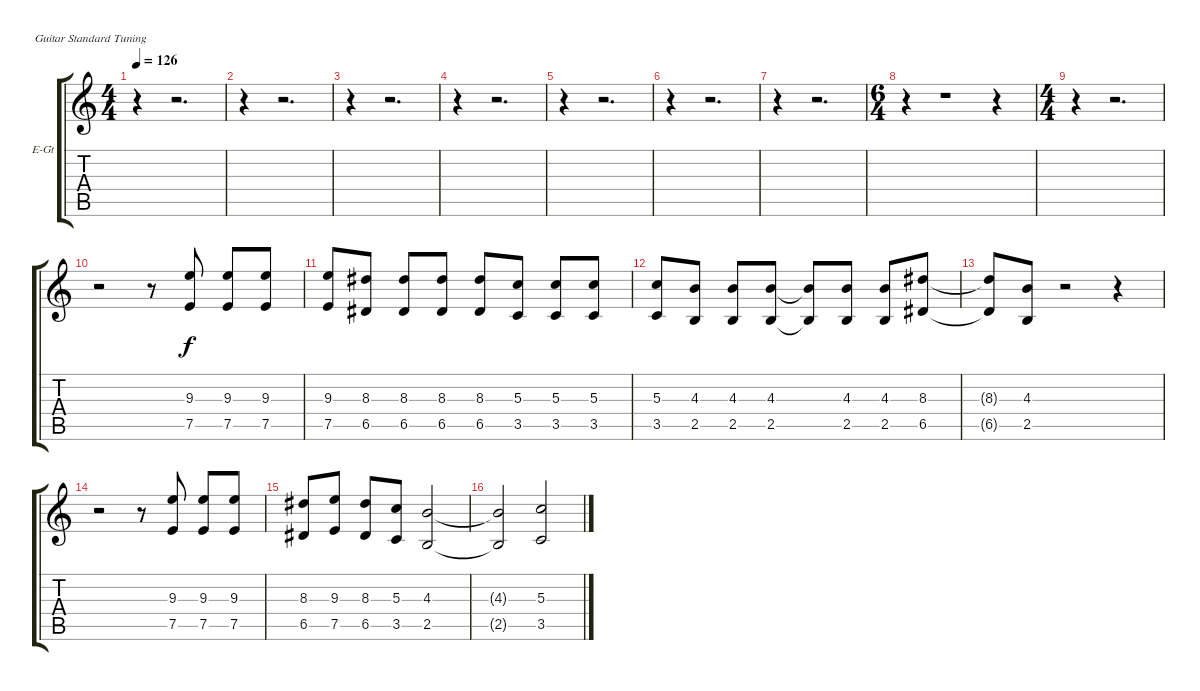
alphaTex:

\bracketExtendMode groupsimilarinstruments
\firstSystemTrackNameOrientation horizontal
\otherSystemsTrackNameOrientation horizontal
\track ("Raita 6" "E-Gt") {instrument overdrivenguitar}
\staff {score tabs}
\tuning (E4 B3 G3 D3 A2 E2)
\ts (4 4)
\tempo 126
\clef g2
\ks c
r.4{dy f} r.2{d} |
r.4 r.2{d} |
r.4 r.2{d} |
r.4 r.2{d} |
r.4 r.2{d} |
r.4 r.2{d} |
r.4 r.2{d} |
\ts (6 4)
\beaming (8 6 6)
r.4 r.1 r.4 |
\ts (4 4)
\beaming (8 2 2 2 2)
r.4 r.2{d} |
r.2 r.8 (9.3 7.5).8 (9.3 7.5).8 (9.3 7.5).8 |
(9.3 7.5).8 (8.3 6.5).8 (8.3 6.5).8 (8.3 6.5).8 (8.3 6.5).8 (5.3 3.5).8 (5.3 3.5).8 (5.3 3.5).8 |
(5.3 3.5).8 (4.3 2.5).8 (4.3 2.5).8 (4.3 2.5).8 (4.3{t} 2.5{t}).8 (4.3 2.5).8 (4.3 2.5).8 (8.3 6.5).8 |
(8.3{t} 6.5{t}).8 (4.3 2.5).8 r.2 r.4 |
r.2 r.8 (9.3 7.5).8 (9.3 7.5).8 (9.3 7.5).8 |
(8.3 6.5).8 (9.3 7.5).8 (8.3 6.5).8 (5.3 3.5).8 (4.3 2.5).2 |
(4.3{t} 2.5{t}).2 (5.3 3.5).2
